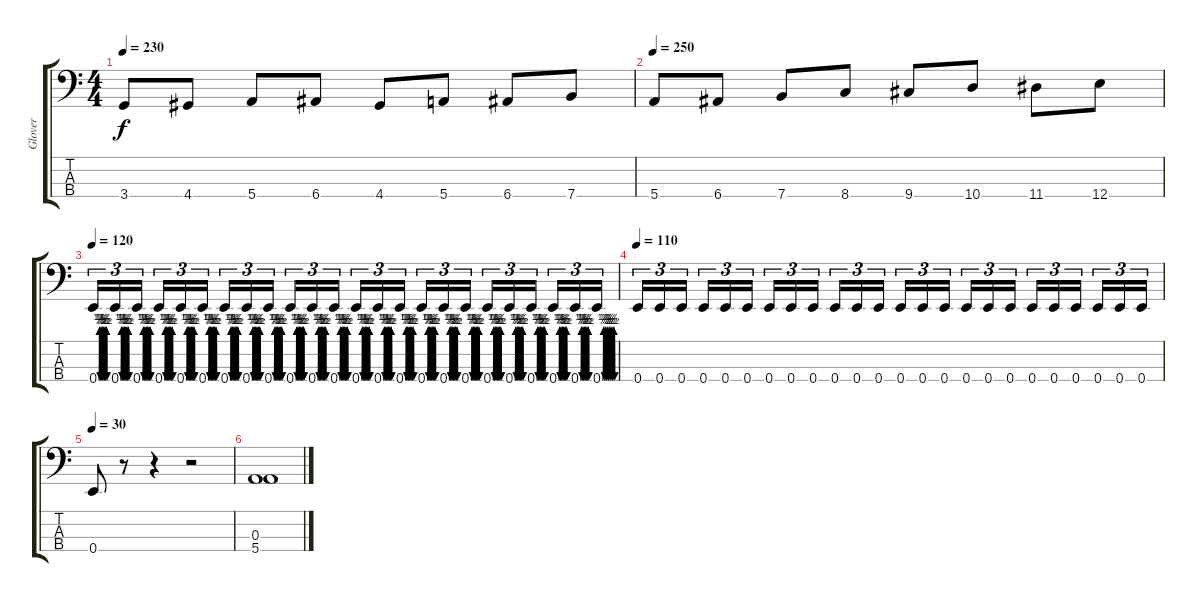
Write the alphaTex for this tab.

\track ("Glover" "Glover") {instrument electricbassfinger}
\staff {score tabs}
\tuning (G2 D2 A1 E1) {hide}
\ts (4 4)
\tempo 230
\clef f4
\ks c
3.4.8{dy f} 4.4.8 5.4.8 6.4.8 4.4.8 5.4.8 6.4.8 7.4.8 |
\tempo 250
5.4.8 6.4.8 7.4.8 8.4.8 9.4.8 10.4.8 11.4.8 12.4.8 |
\tempo 120
0.4{be (custom 0 0 5 2 10 0 15 2 20 0 25 2 30 0 35 2 40 0 45 2 50 0 55 2 60 0)}.16{tu (3 2)} 0.4{be (custom 0 0 5 2 10 0 15 2 20 0 25 2 30 0 35 2 40 0 45 2 50 0 55 2 60 0)}.16{tu (3 2)} 0.4{be (custom 0 0 5 2 10 0 15 2 20 0 25 2 30 0 35 2 40 0 45 2 50 0 55 2 60 0)}.16{tu (3 2)} 0.4{be (custom 0 0 5 2 10 0 15 2 20 0 25 2 30 0 35 2 40 0 45 2 50 0 55 2 60 0)}.16{tu (3 2)} 0.4{be (custom 0 0 5 2 10 0 15 2 20 0 25 2 30 0 35 2 40 0 45 2 50 0 55 2 60 0)}.16{tu (3 2)} 0.4{be (custom 0 0 5 2 10 0 15 2 20 0 25 2 30 0 35 2 40 0 45 2 50 0 55 2 60 0)}.16{tu (3 2)} 0.4{be (custom 0 0 5 2 10 0 15 2 20 0 25 2 30 0 35 2 40 0 45 2 50 0 55 2 60 0)}.16{tu (3 2)} 0.4{be (custom 0 0 5 2 10 0 15 2 20 0 25 2 30 0 35 2 40 0 45 2 50 0 55 2 60 0)}.16{tu (3 2)} 0.4{be (custom 0 0 5 2 10 0 15 2 20 0 25 2 30 0 35 2 40 0 45 2 50 0 55 2 60 0)}.16{tu (3 2)} 0.4{be (custom 0 0 5 2 10 0 15 2 20 0 25 2 30 0 35 2 40 0 45 2 50 0 55 2 60 0)}.16{tu (3 2)} 0.4{be (custom 0 0 5 2 10 0 15 2 20 0 25 2 30 0 35 2 40 0 45 2 50 0 55 2 60 0)}.16{tu (3 2)} 0.4{be (custom 0 0 5 2 10 0 15 2 20 0 25 2 30 0 35 2 40 0 45 2 50 0 55 2 60 0)}.16{tu (3 2)} 0.4{be (custom 0 0 5 2 10 0 15 2 20 0 25 2 30 0 35 2 40 0 45 2 50 0 55 2 60 0)}.16{tu (3 2)} 0.4{be (custom 0 0 5 2 10 0 15 2 20 0 25 2 30 0 35 2 40 0 45 2 50 0 55 2 60 0)}.16{tu (3 2)} 0.4{be (custom 0 0 5 2 10 0 15 2 20 0 25 2 30 0 35 2 40 0 45 2 50 0 55 2 60 0)}.16{tu (3 2)} 0.4{be (custom 0 0 5 2 10 0 15 2 20 0 25 2 30 0 35 2 40 0 45 2 50 0 55 2 60 0)}.16{tu (3 2)} 0.4{be (custom 0 0 5 2 10 0 15 2 20 0 25 2 30 0 35 2 40 0 45 2 50 0 55 2 60 0)}.16{tu (3 2)} 0.4{be (custom 0 0 5 2 10 0 15 2 20 0 25 2 30 0 35 2 40 0 45 2 50 0 55 2 60 0)}.16{tu (3 2)} 0.4{be (custom 0 0 5 2 10 0 15 2 20 0 25 2 30 0 35 2 40 0 45 2 50 0 55 2 60 0)}.16{tu (3 2)} 0.4{be (custom 0 0 5 2 10 0 15 2 20 0 25 2 30 0 35 2 40 0 45 2 50 0 55 2 60 0)}.16{tu (3 2)} 0.4{be (custom 0 0 5 2 10 0 15 2 20 0 25 2 30 0 35 2 40 0 45 2 50 0 55 2 60 0)}.16{tu (3 2)} 0.4{be (custom 0 0 5 2 10 0 15 2 20 0 25 2 30 0 35 2 40 0 45 2 50 0 55 2 60 0)}.16{tu (3 2)} 0.4{be (custom 0 0 5 2 10 0 15 2 20 0 25 2 30 0 35 2 40 0 45 2 50 0 55 2 60 0)}.16{tu (3 2)} 0.4{be (custom 0 0 5 2 10 0 15 2 20 0 25 2 30 0 35 2 40 0 45 2 50 0 55 2 60 0)}.16{tu (3 2)} |
\tempo 110
0.4.16{tu (3 2)} 0.4.16{tu (3 2)} 0.4.16{tu (3 2)} 0.4.16{tu (3 2)} 0.4.16{tu (3 2)} 0.4.16{tu (3 2)} 0.4.16{tu (3 2)} 0.4.16{tu (3 2)} 0.4.16{tu (3 2)} 0.4.16{tu (3 2)} 0.4.16{tu (3 2)} 0.4.16{tu (3 2)} 0.4.16{tu (3 2)} 0.4.16{tu (3 2)} 0.4.16{tu (3 2)} 0.4.16{tu (3 2)} 0.4.16{tu (3 2)} 0.4.16{tu (3 2)} 0.4.16{tu (3 2)} 0.4.16{tu (3 2)} 0.4.16{tu (3 2)} 0.4.16{tu (3 2)} 0.4.16{tu (3 2)} 0.4.16{tu (3 2)} |
\tempo 30
0.4.8 r.8 r.4 r.2 |
(0.3 5.4).1
